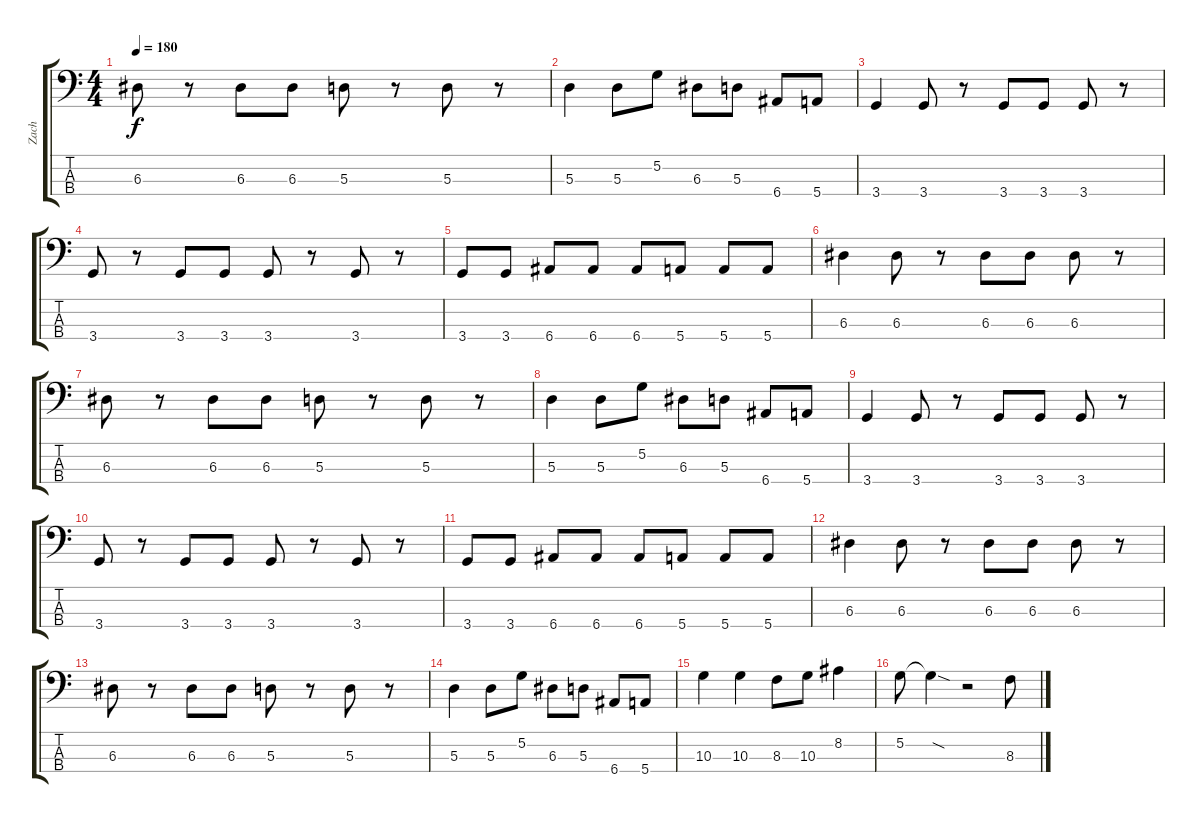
\track ("Zach" "Zach") {instrument electricbassfinger}
\staff {score tabs}
\tuning (G2 D2 A1 E1) {hide}
\ts (4 4)
\tempo 180
\clef f4
\ks c
6.3.8{dy f} r.8 6.3.8 6.3.8 5.3.8 r.8 5.3.8 r.8 |
5.3.4 5.3.8 5.2.8 6.3.8 5.3.8 6.4.8 5.4.8 |
3.4.4 3.4.8 r.8 3.4.8 3.4.8 3.4.8 r.8 |
3.4.8 r.8 3.4.8 3.4.8 3.4.8 r.8 3.4.8 r.8 |
3.4.8 3.4.8 6.4.8 6.4.8 6.4.8 5.4.8 5.4.8 5.4.8 |
6.3.4 6.3.8 r.8 6.3.8 6.3.8 6.3.8 r.8 |
6.3.8 r.8 6.3.8 6.3.8 5.3.8 r.8 5.3.8 r.8 |
5.3.4 5.3.8 5.2.8 6.3.8 5.3.8 6.4.8 5.4.8 |
3.4.4 3.4.8 r.8 3.4.8 3.4.8 3.4.8 r.8 |
3.4.8 r.8 3.4.8 3.4.8 3.4.8 r.8 3.4.8 r.8 |
3.4.8 3.4.8 6.4.8 6.4.8 6.4.8 5.4.8 5.4.8 5.4.8 |
6.3.4 6.3.8 r.8 6.3.8 6.3.8 6.3.8 r.8 |
6.3.8 r.8 6.3.8 6.3.8 5.3.8 r.8 5.3.8 r.8 |
5.3.4 5.3.8 5.2.8 6.3.8 5.3.8 6.4.8 5.4.8 |
10.3.4 10.3.4 8.3.8 10.3.8 8.2.4 |
5.2.8 5.2{sod t}.4 r.2 8.3.8
